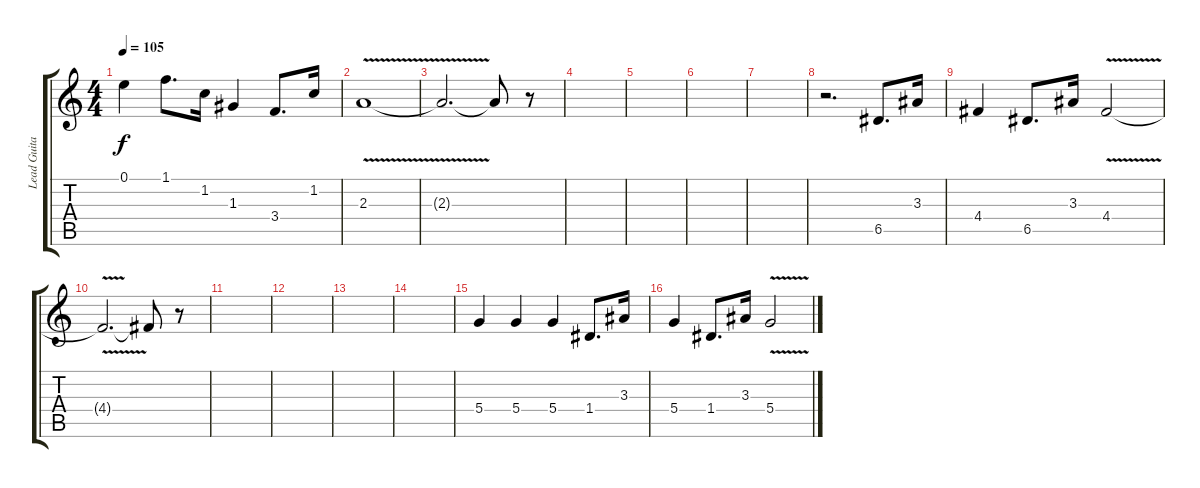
\track ("Lead Guitar II" "Lead Guita") {instrument distortionguitar}
\staff {score tabs}
\tuning (E4 B3 G3 D3 A2 E2) {hide}
\ts (4 4)
\tempo 105
\clef g2
\ks c
0.1.4{dy f} 1.1.8{d} 1.2.16 1.3.4 3.4.8{d} 1.2.16 |
2.3{v}.1 |
2.3{t}.2{d} 2.3{t}.8 r.8 |
|
|
|
|
r.2{d} 6.5.8{d} 3.3.16 |
4.4.4 6.5.8{d} 3.3.16 4.4{v}.2 |
4.4{t}.2{d} 4.4{t}.8 r.8 |
|
|
|
|
5.4.4 5.4.4 5.4.4 1.4.8{d} 3.3.16 |
5.4.4 1.4.8{d} 3.3.16 5.4{v}.2
